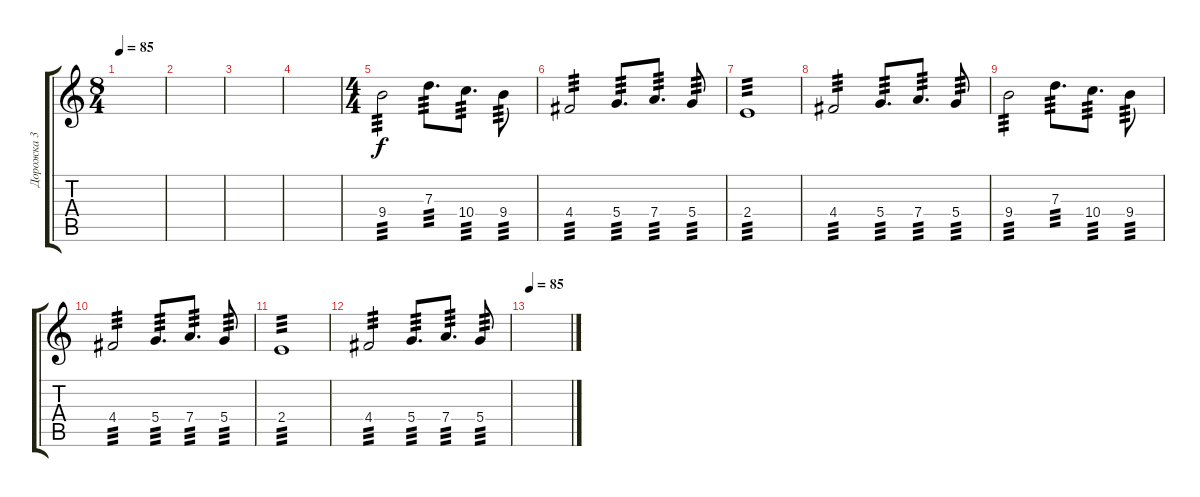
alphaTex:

\track ("Дорожка 3" "Дорожка 3") {instrument overdrivenguitar}
\staff {score tabs}
\tuning (E4 B3 G3 D3 A2 E2) {hide}
\ts (8 4)
\tempo 85
\clef g2
\ks c
|
|
|
|
\ts (4 4)
9.4.2{tp 3} 7.3.8{d tp 3} 10.4.8{d tp 3} 9.4.8{tp 3} |
4.4.2{tp 3} 5.4.8{d tp 3} 7.4.8{d tp 3} 5.4.8{tp 3} |
2.4.1{tp 3} |
4.4.2{tp 3} 5.4.8{d tp 3} 7.4.8{d tp 3} 5.4.8{tp 3} |
9.4.2{tp 3} 7.3.8{d tp 3} 10.4.8{d tp 3} 9.4.8{tp 3} |
4.4.2{tp 3} 5.4.8{d tp 3} 7.4.8{d tp 3} 5.4.8{tp 3} |
2.4.1{tp 3} |
4.4.2{tp 3} 5.4.8{d tp 3} 7.4.8{d tp 3} 5.4.8{tp 3} |
\tempo 85
